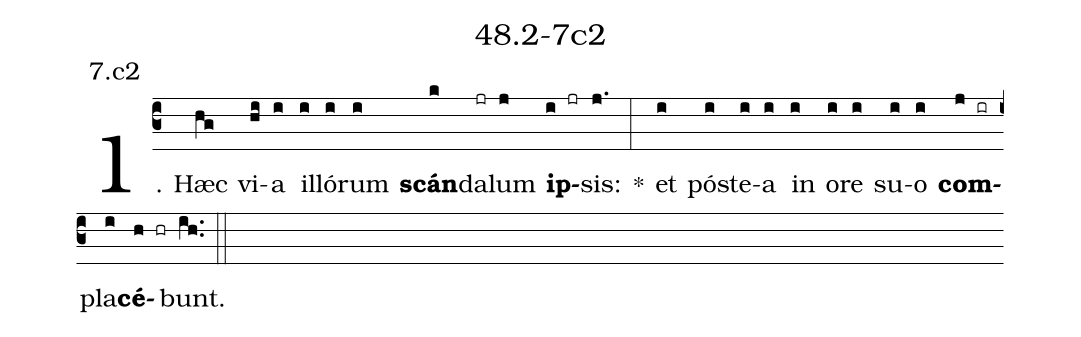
name: 48.2-7c2;
annotation: 7.c2;
%%
(c3)1. Hæc(hg) vi(hi)a(i) il(i)ló(i)rum(i) <b>scán</b>(k)da(jr)lum(j) <b>ip</b>(i jr)sis:(j.) *(:) et(i) póst(i)e(i)a(i) in(i) o(i)re(i) su(i)o(i) <b>com</b>(j ir)pla(i)<b>cé</b>(h hr)bunt.(ih..) (::)


%E(i) u(i) o(j) u(i) a(h) e.(ih..) (::)
